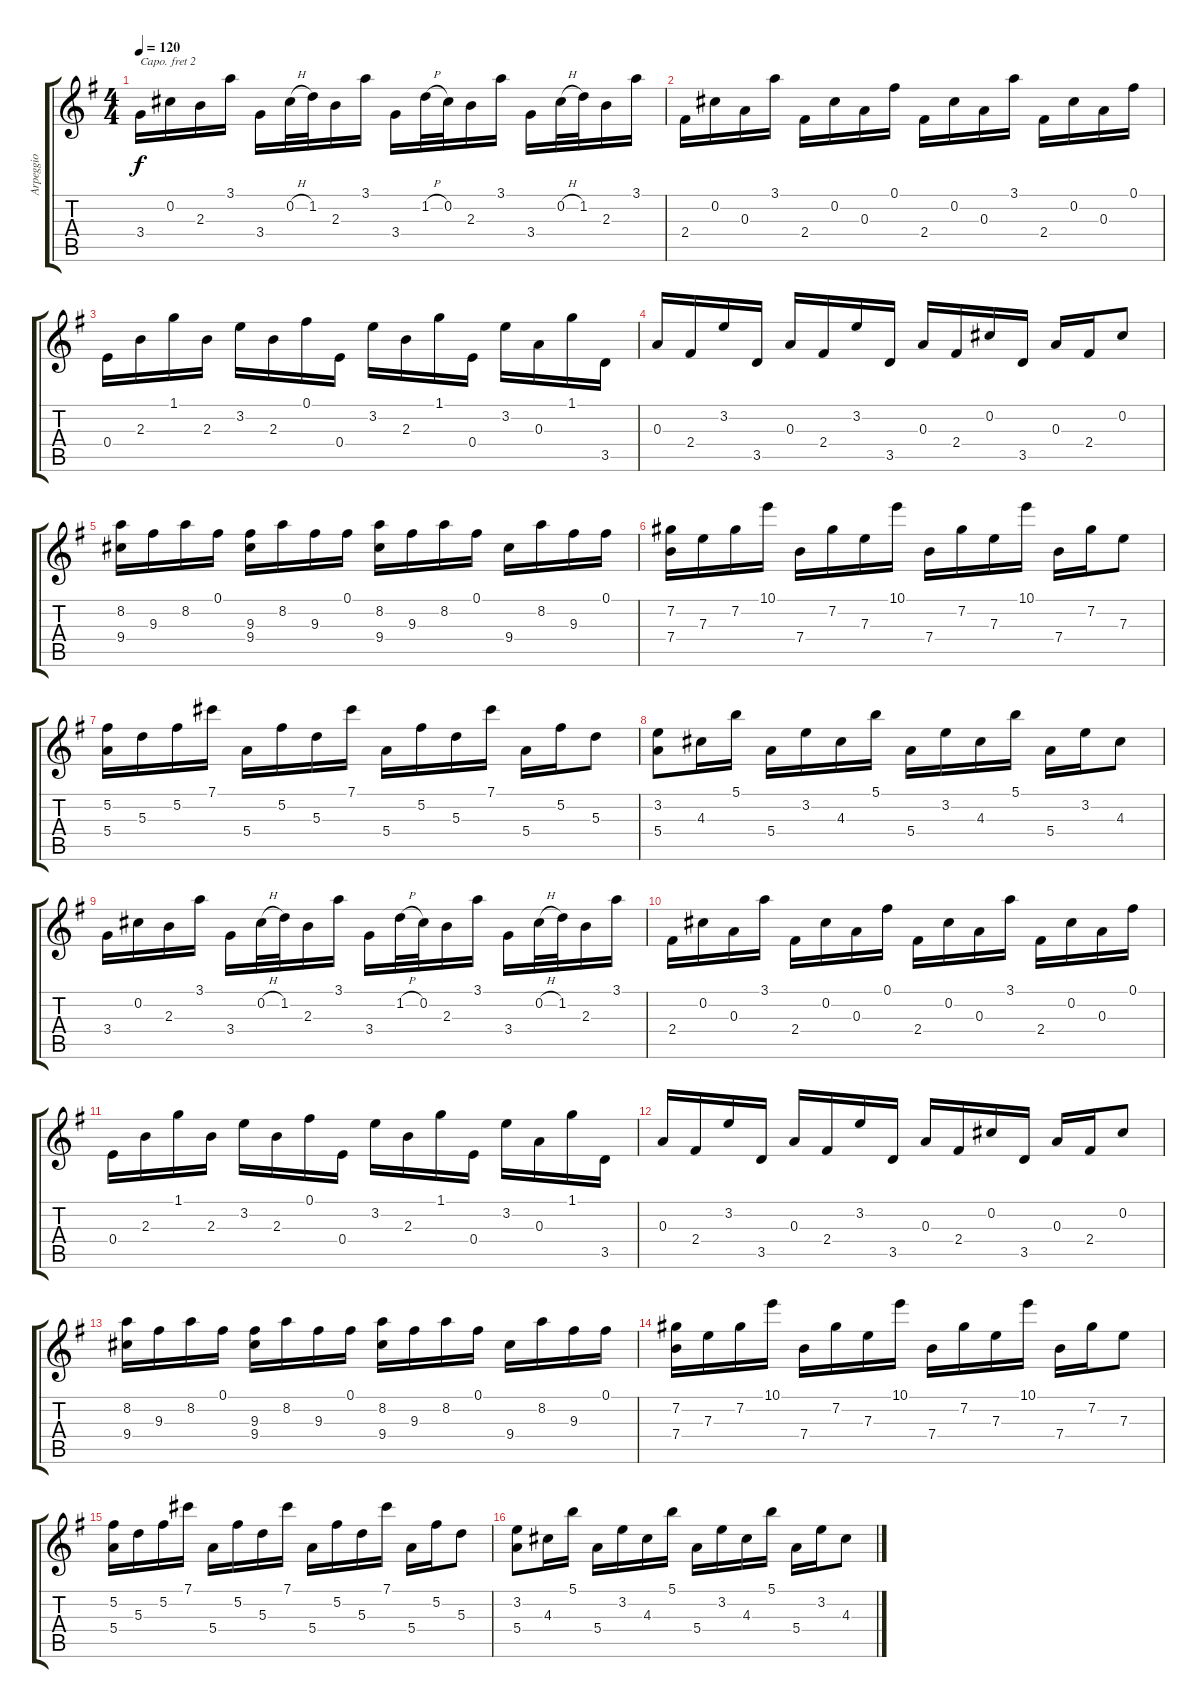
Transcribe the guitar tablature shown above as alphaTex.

\track ("Arpeggio" "Arpeggio") {instrument acousticguitarsteel}
\staff {score tabs}
\capo 2
\tuning (E4 B3 G3 D3 A2 E2) {hide}
\ts (4 4)
\tempo 120
\clef g2
\ks g
3.4.16{dy f} 0.2.16 2.3.16 3.1.16 3.4.16 0.2{h}.32 1.2.32 2.3.16 3.1.16 3.4.16 1.2{h}.32 0.2.32 2.3.16 3.1.16 3.4.16 0.2{h}.32 1.2.32 2.3.16 3.1.16 |
2.4.16 0.2.16 0.3.16 3.1.16 2.4.16 0.2.16 0.3.16 0.1.16 2.4.16 0.2.16 0.3.16 3.1.16 2.4.16 0.2.16 0.3.16 0.1.16 |
0.4.16 2.3.16 1.1.16 2.3.16 3.2.16 2.3.16 0.1.16 0.4.16 3.2.16 2.3.16 1.1.16 0.4.16 3.2.16 0.3.16 1.1.16 3.5.16 |
0.3.16 2.4.16 3.2.16 3.5.16 0.3.16 2.4.16 3.2.16 3.5.16 0.3.16 2.4.16 0.2.16 3.5.16 0.3.16 2.4.16 0.2.8 |
(8.2 9.4).16 9.3.16 8.2.16 0.1.16 (9.3 9.4).16 8.2.16 9.3.16 0.1.16 (8.2 9.4).16 9.3.16 8.2.16 0.1.16 9.4.16 8.2.16 9.3.16 0.1.16 |
(7.2 7.4).16 7.3.16 7.2.16 10.1.16 7.4.16 7.2.16 7.3.16 10.1.16 7.4.16 7.2.16 7.3.16 10.1.16 7.4.16 7.2.16 7.3.8 |
(5.2 5.4).16 5.3.16 5.2.16 7.1.16 5.4.16 5.2.16 5.3.16 7.1.16 5.4.16 5.2.16 5.3.16 7.1.16 5.4.16 5.2.16 5.3.8 |
(3.2 5.4).8 4.3.16 5.1.16 5.4.16 3.2.16 4.3.16 5.1.16 5.4.16 3.2.16 4.3.16 5.1.16 5.4.16 3.2.16 4.3.8 |
3.4.16 0.2.16 2.3.16 3.1.16 3.4.16 0.2{h}.32 1.2.32 2.3.16 3.1.16 3.4.16 1.2{h}.32 0.2.32 2.3.16 3.1.16 3.4.16 0.2{h}.32 1.2.32 2.3.16 3.1.16 |
2.4.16 0.2.16 0.3.16 3.1.16 2.4.16 0.2.16 0.3.16 0.1.16 2.4.16 0.2.16 0.3.16 3.1.16 2.4.16 0.2.16 0.3.16 0.1.16 |
0.4.16 2.3.16 1.1.16 2.3.16 3.2.16 2.3.16 0.1.16 0.4.16 3.2.16 2.3.16 1.1.16 0.4.16 3.2.16 0.3.16 1.1.16 3.5.16 |
0.3.16 2.4.16 3.2.16 3.5.16 0.3.16 2.4.16 3.2.16 3.5.16 0.3.16 2.4.16 0.2.16 3.5.16 0.3.16 2.4.16 0.2.8 |
(8.2 9.4).16 9.3.16 8.2.16 0.1.16 (9.3 9.4).16 8.2.16 9.3.16 0.1.16 (8.2 9.4).16 9.3.16 8.2.16 0.1.16 9.4.16 8.2.16 9.3.16 0.1.16 |
(7.2 7.4).16 7.3.16 7.2.16 10.1.16 7.4.16 7.2.16 7.3.16 10.1.16 7.4.16 7.2.16 7.3.16 10.1.16 7.4.16 7.2.16 7.3.8 |
(5.2 5.4).16 5.3.16 5.2.16 7.1.16 5.4.16 5.2.16 5.3.16 7.1.16 5.4.16 5.2.16 5.3.16 7.1.16 5.4.16 5.2.16 5.3.8 |
(3.2 5.4).8 4.3.16 5.1.16 5.4.16 3.2.16 4.3.16 5.1.16 5.4.16 3.2.16 4.3.16 5.1.16 5.4.16 3.2.16 4.3.8
